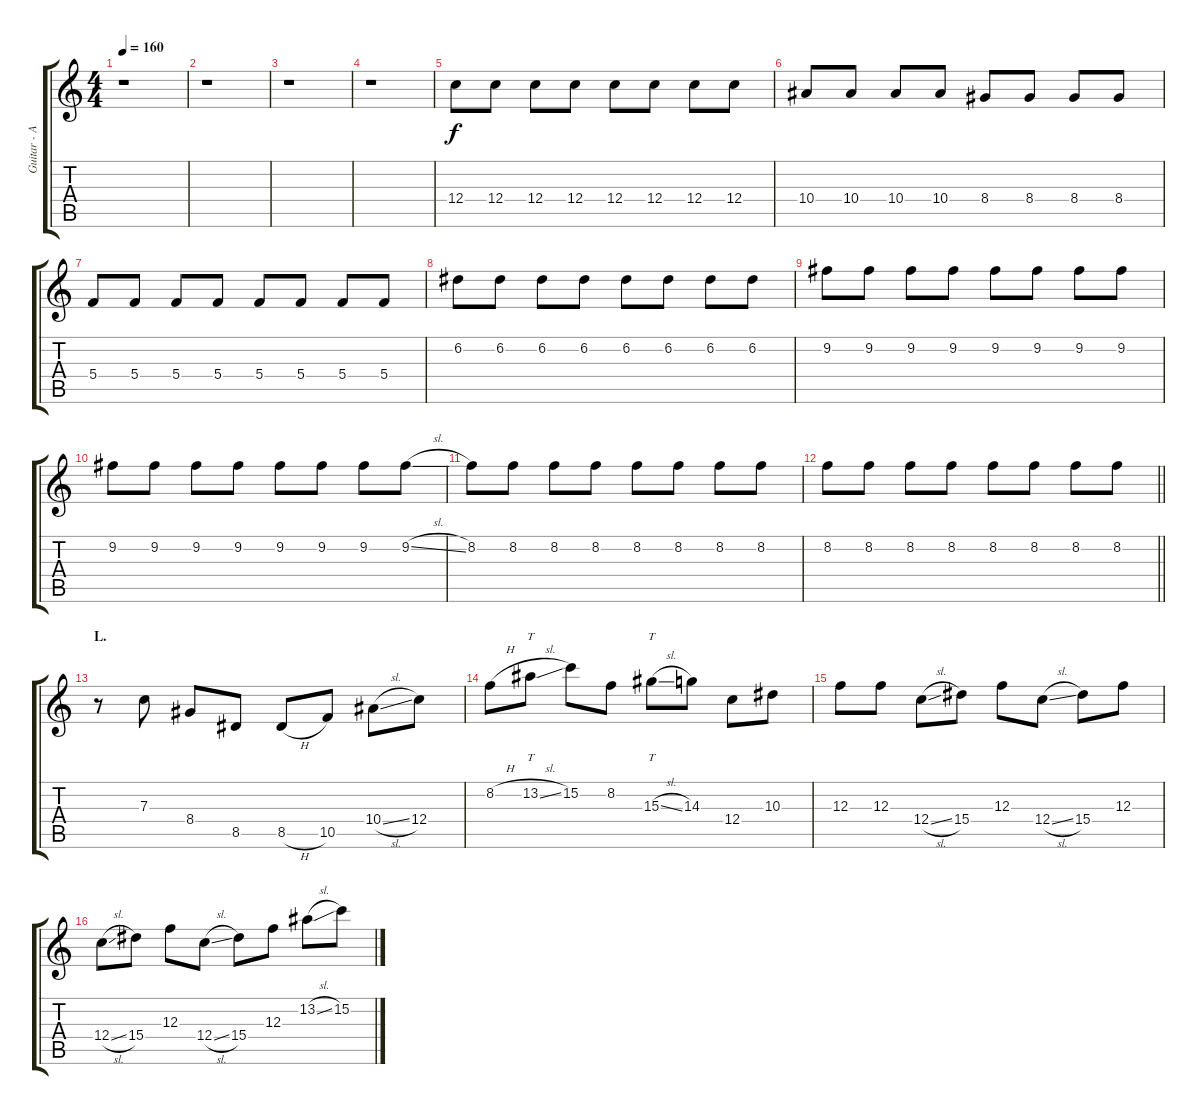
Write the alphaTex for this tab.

\track ("Guitar - Aux. Gtr. - Right" "Guitar - A") {instrument distortionguitar}
\staff {score tabs}
\tuning (D4 A3 F3 C3 G2 C2) {hide}
\ts (4 4)
\tempo 160
\clef g2
\ks c
r.1{dy f} |
r.1 |
r.1 |
r.1 |
12.4.8 12.4.8 12.4.8 12.4.8 12.4.8 12.4.8 12.4.8 12.4.8 |
10.4.8 10.4.8 10.4.8 10.4.8 8.4.8 8.4.8 8.4.8 8.4.8 |
5.4.8 5.4.8 5.4.8 5.4.8 5.4.8 5.4.8 5.4.8 5.4.8 |
6.2.8 6.2.8 6.2.8 6.2.8 6.2.8 6.2.8 6.2.8 6.2.8 |
9.2.8 9.2.8 9.2.8 9.2.8 9.2.8 9.2.8 9.2.8 9.2.8 |
9.2.8 9.2.8 9.2.8 9.2.8 9.2.8 9.2.8 9.2.8 9.2{sl}.8 |
8.2.8 8.2.8 8.2.8 8.2.8 8.2.8 8.2.8 8.2.8 8.2.8 |
\barLineRight lightlight
8.2.8 8.2.8 8.2.8 8.2.8 8.2.8 8.2.8 8.2.8 8.2.8 |
\section ("" "L.")
r.8 7.3.8 8.4.8 8.5.8 8.5{h}.8 10.5.8 10.4{sl}.8 12.4.8 |
8.2{h}.8 13.2{sl}.8{tt} 15.2.8 8.2.8 15.3{sl}.8{tt} 14.3.8 12.4.8 10.3.8 |
12.3.8 12.3.8 12.4{sl}.8 15.4.8 12.3.8 12.4{sl}.8 15.4.8 12.3.8 |
12.4{sl}.8 15.4.8 12.3.8 12.4{sl}.8 15.4.8 12.3.8 13.2{sl}.8 15.2.8
